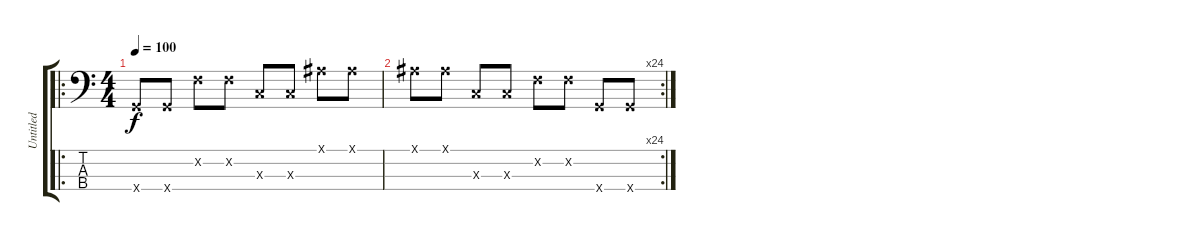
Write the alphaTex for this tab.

\track ("Untitled" "Untitled") {instrument electricbassfinger}
\staff {score tabs}
\tuning (G2 D2 A1 E1) {hide}
\ro
\ts (4 4)
\tempo 100
\clef f4
\ks c
3.4{x}.8{dy f instrument electricbassfinger} 3.4{x}.8 3.2{x}.8 3.2{x}.8 3.3{x}.8 3.3{x}.8 3.1{x}.8 3.1{x}.8 |
\rc 24
3.1{x}.8 3.1{x}.8 3.3{x}.8 3.3{x}.8 3.2{x}.8 3.2{x}.8 3.4{x}.8 3.4{x}.8
